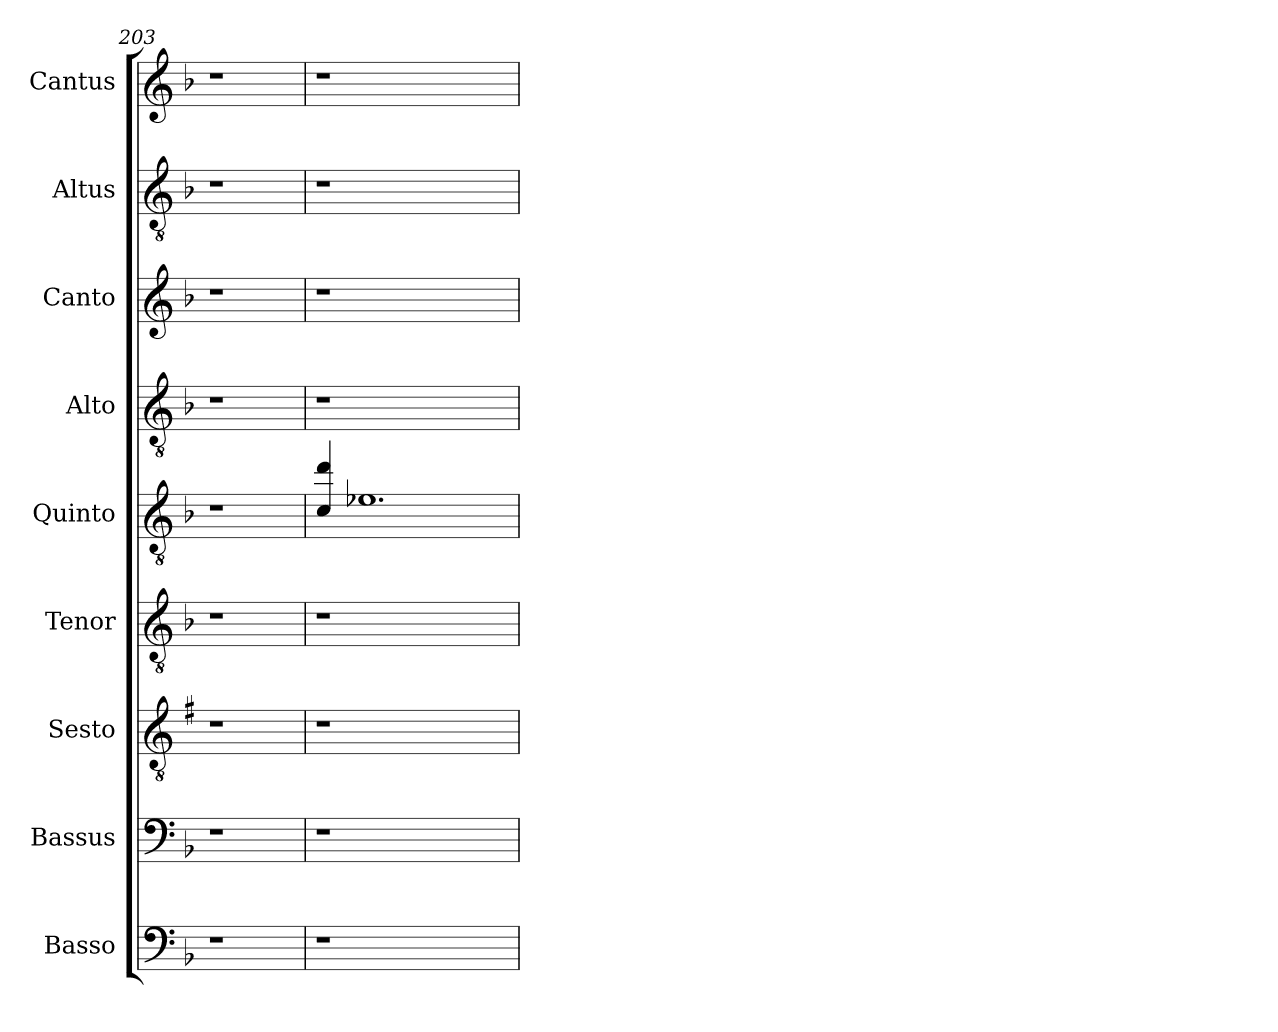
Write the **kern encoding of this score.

**kern	**kern	**kern	**kern	**kern	**kern	**kern	**kern	**kern
*part9	*part8	*part7	*part6	*part5	*part4	*part3	*part2	*part1
*staff9	*staff8	*staff7	*staff6	*staff5	*staff4	*staff3	*staff2	*staff1
*I"Basso	*I"Bassus	*I"Sesto	*I"Tenor	*I"Quinto	*I"Alto	*I"Canto	*I"Altus	*I"Cantus
*	*	*I'Sesto	*I'Tenor	*I'Quinto	*I'Alto	*I'Canto	*I'Altus	*I'Cantus
*clefF4	*clefF4	*clefGv2	*clefGv2	*clefGv2	*clefGv2	*clefG2	*clefGv2	*clefG2
*k[b-]	*k[b-]	*k[f#]	*k[b-]	*k[b-]	*k[b-]	*k[b-]	*k[b-]	*k[b-]
*F:	*F:	*G:	*F:	*F:	*F:	*F:	*F:	*F:
=203	=203	=203	=203	=203	=203	=203	=203	=203
1r	1r	1r	1r	1r	1r	1r	1r	1r
!!LO:PB:g=z
=204	=204	=204	=204	=204	=204	=204	=204	=204
1r	1r	1r	1r	4c/ 4dd/	1r	1r	1r	1r
.	.	.	.	1.e-X	.	.	.	.
2.ryy	2.ryy	2.ryy	2.ryy	.	2.ryy	2.ryy	2.ryy	2.ryy
=	=	=	=	=	=	=	=	=
*-	*-	*-	*-	*-	*-	*-	*-	*-
